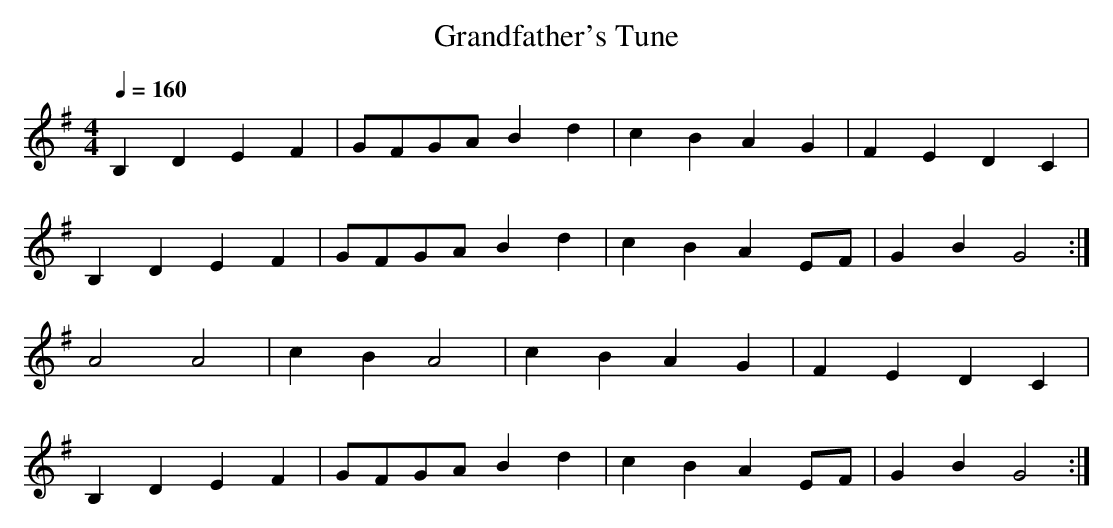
X:1
T:Grandfather's Tune
M:4/4
Q:1/4=160
K:Gmaj clef=treble
B,2D2 E2F2| GFGA B2 d2| c2B2A2G2| F2E2D2C2|
B,2D2 E2F2| GFGA B2 d2| c2B2A2 EF| G2B2 G4 :|
A4 A4 | c2B2 A4 | c2B2A2G2 | F2E2D2C2|
B,2D2 E2F2| GFGA B2 d2| c2B2A2 EF| G2B2 G4:|
